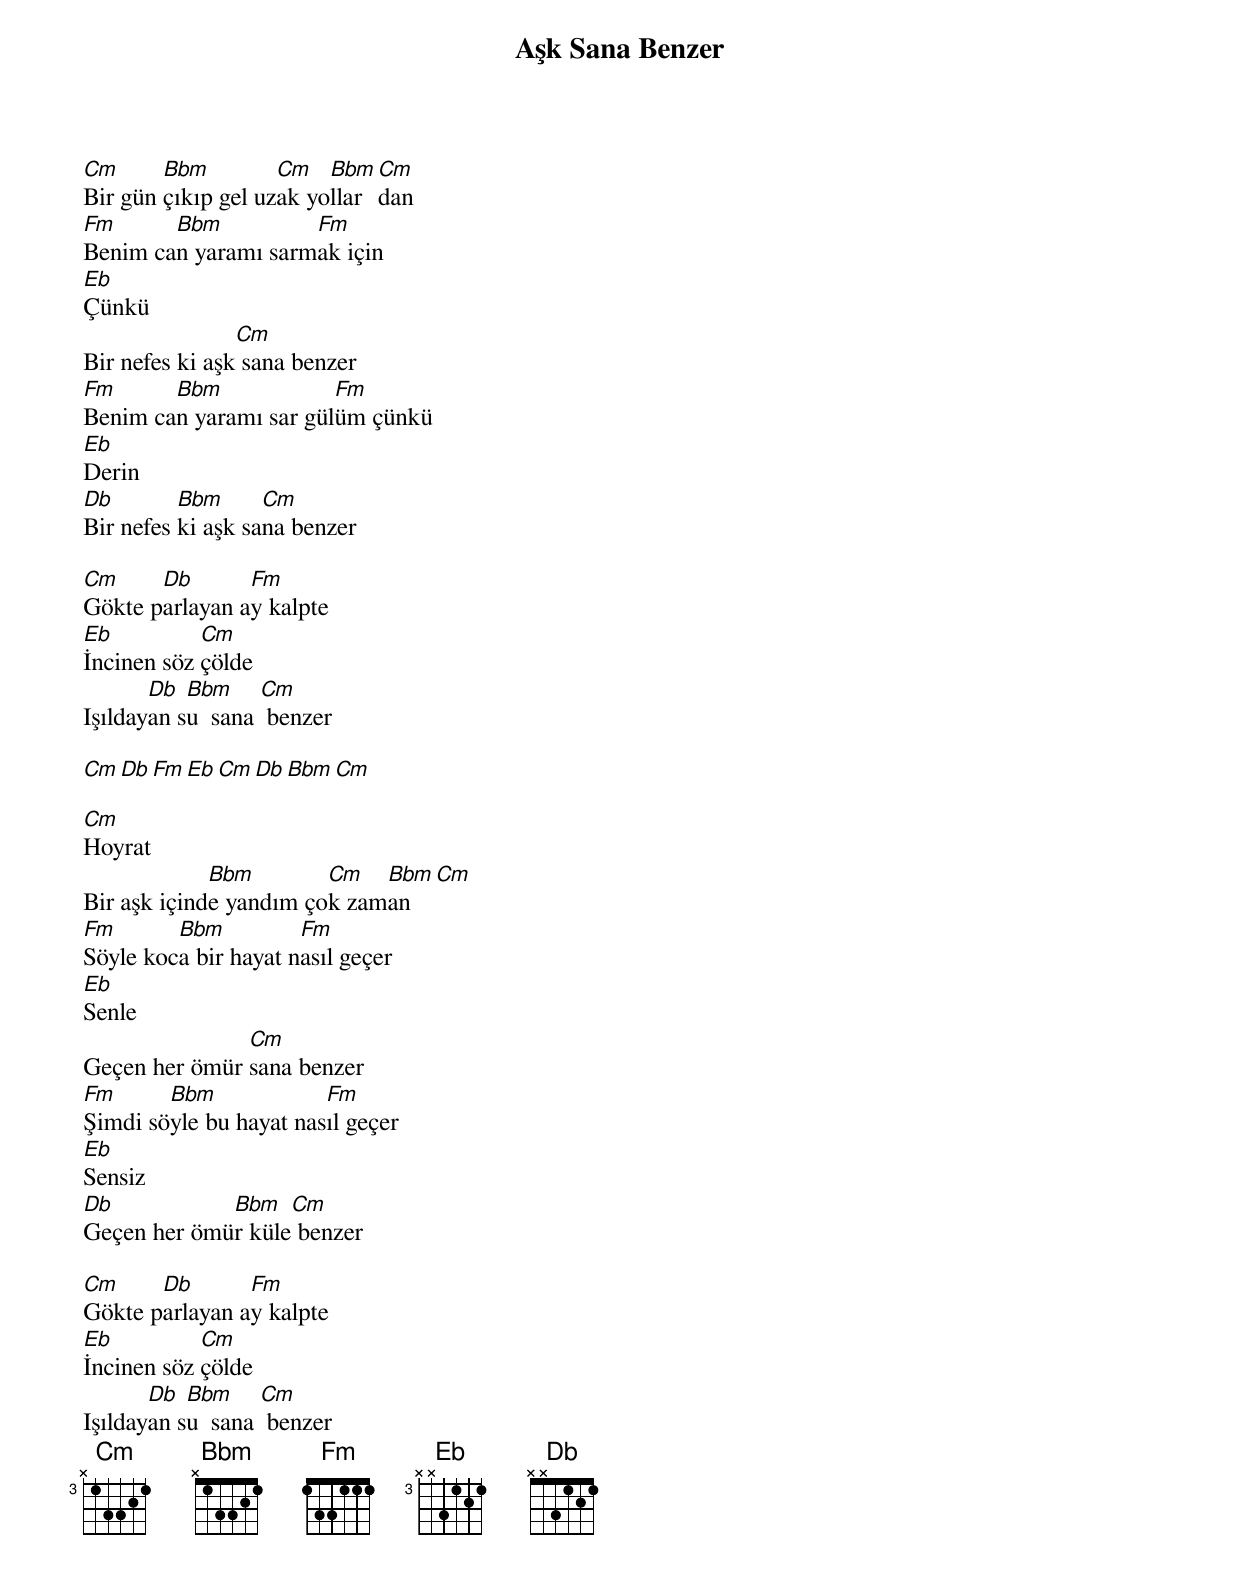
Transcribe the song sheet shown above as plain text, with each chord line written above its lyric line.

{title: Aşk Sana Benzer}
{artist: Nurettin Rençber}

Cm      Bbm         Cm   Bbm Cm
Bir gün çıkıp gel uzak yollardan
Fm      Bbm          Fm
Benim can yaramı sarmak için
Eb
Çünkü
                Cm
Bir nefes ki aşk sana benzer
Fm      Bbm             Fm
Benim can yaramı sar gülüm çünkü
Eb
Derin
Db        Bbm      Cm
Bir nefes ki aşk sana benzer

Cm     Db       Fm
Gökte parlayan ay kalpte
Eb          Cm
İncinen söz çölde
       Db  Bbm     Cm
Işıldayan su  sana  benzer

Cm  Db  Fm  Eb  Cm  Db  Bbm  Cm

Cm
Hoyrat
             Bbm        Cm   Bbm Cm
Bir aşk içinde yandım çok zaman
Fm       Bbm          Fm
Söyle koca bir hayat nasıl geçer
Eb
Senle
               Cm
Geçen her ömür sana benzer
Fm      Bbm             Fm
Şimdi söyle bu hayat nasıl geçer
Eb
Sensiz
Db           Bbm   Cm
Geçen her ömür küle benzer

Cm     Db       Fm
Gökte parlayan ay kalpte
Eb          Cm
İncinen söz çölde
       Db  Bbm     Cm
Işıldayan su  sana  benzer
